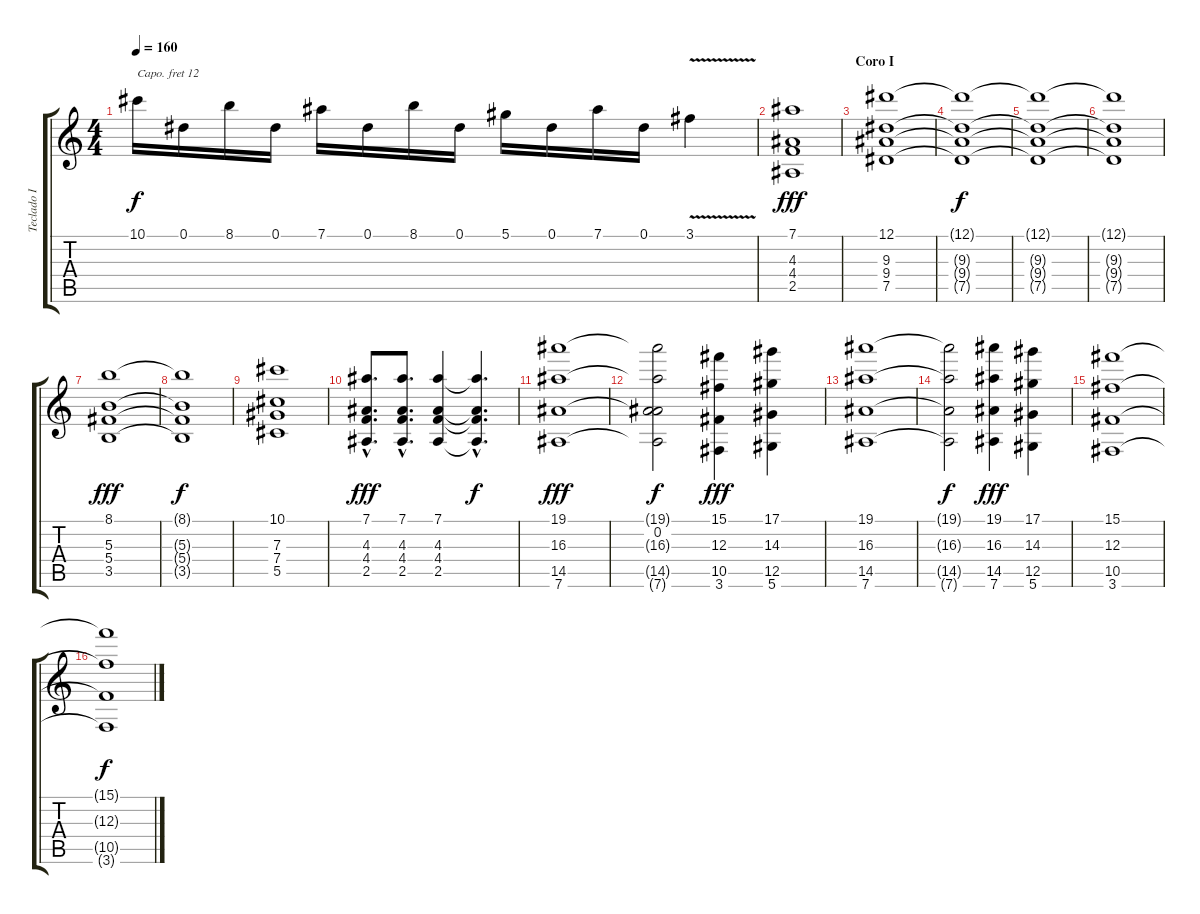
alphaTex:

\track ("Teclado I" "Teclado I") {instrument stringensemble1}
\staff {score tabs}
\capo 12
\tuning (Eb4 Bb3 Gb3 Db3 Ab2 Eb2) {hide}
\ts (4 4)
\tempo 160
\clef g2
\ks c
10.1.16{dy f} 0.1.16 8.1.16 0.1.16 7.1.16 0.1.16 8.1.16 0.1.16 5.1.16 0.1.16 7.1.16 0.1.16 3.1{v}.4 |
(7.1 4.3 4.4 2.5).1{dy fff volume 11 instrument stringensemble1} |
\section ("" "Coro I")
(12.1 9.3 9.4 7.5).1{volume 10 instrument stringensemble1} |
(12.1{t} 9.3{t} 9.4{t} 7.5{t}).1{dy f} |
(12.1{t} 9.3{t} 9.4{t} 7.5{t}).1 |
(12.1{t} 9.3{t} 9.4{t} 7.5{t}).1 |
(8.1 5.3 5.4 3.5).1{dy fff} |
(8.1{t} 5.3{t} 5.4{t} 3.5{t}).1{dy f} |
(10.1 7.3 7.4 5.5).1 |
(7.1{hac} 4.3{hac} 4.4{hac} 2.5{hac}).8{d dy fff} (7.1{hac} 4.3{hac} 4.4{hac} 2.5{hac}).8{d} (7.1 4.3 4.4 2.5).4 (7.1{hac t} 4.3{hac t} 4.4{hac t} 2.5{hac t}).4{d dy f} |
(19.1 16.3 14.5 7.6).1{dy fff volume 11 instrument stringensemble1} |
(19.1{t} 0.2 16.3{t} 14.5{t} 7.6{t}).2{dy f} (15.1 12.3 10.5 3.6).4{dy fff} (17.1 14.3 12.5 5.6).4 |
(19.1 16.3 14.5 7.6).1 |
(19.1{t} 16.3{t} 14.5{t} 7.6{t}).2{dy f} (19.1 16.3 14.5 7.6).4{dy fff} (17.1 14.3 12.5 5.6).4 |
(15.1 12.3 10.5 3.6).1 |
(15.1{t} 12.3{t} 10.5{t} 3.6{t}).1{dy f}
